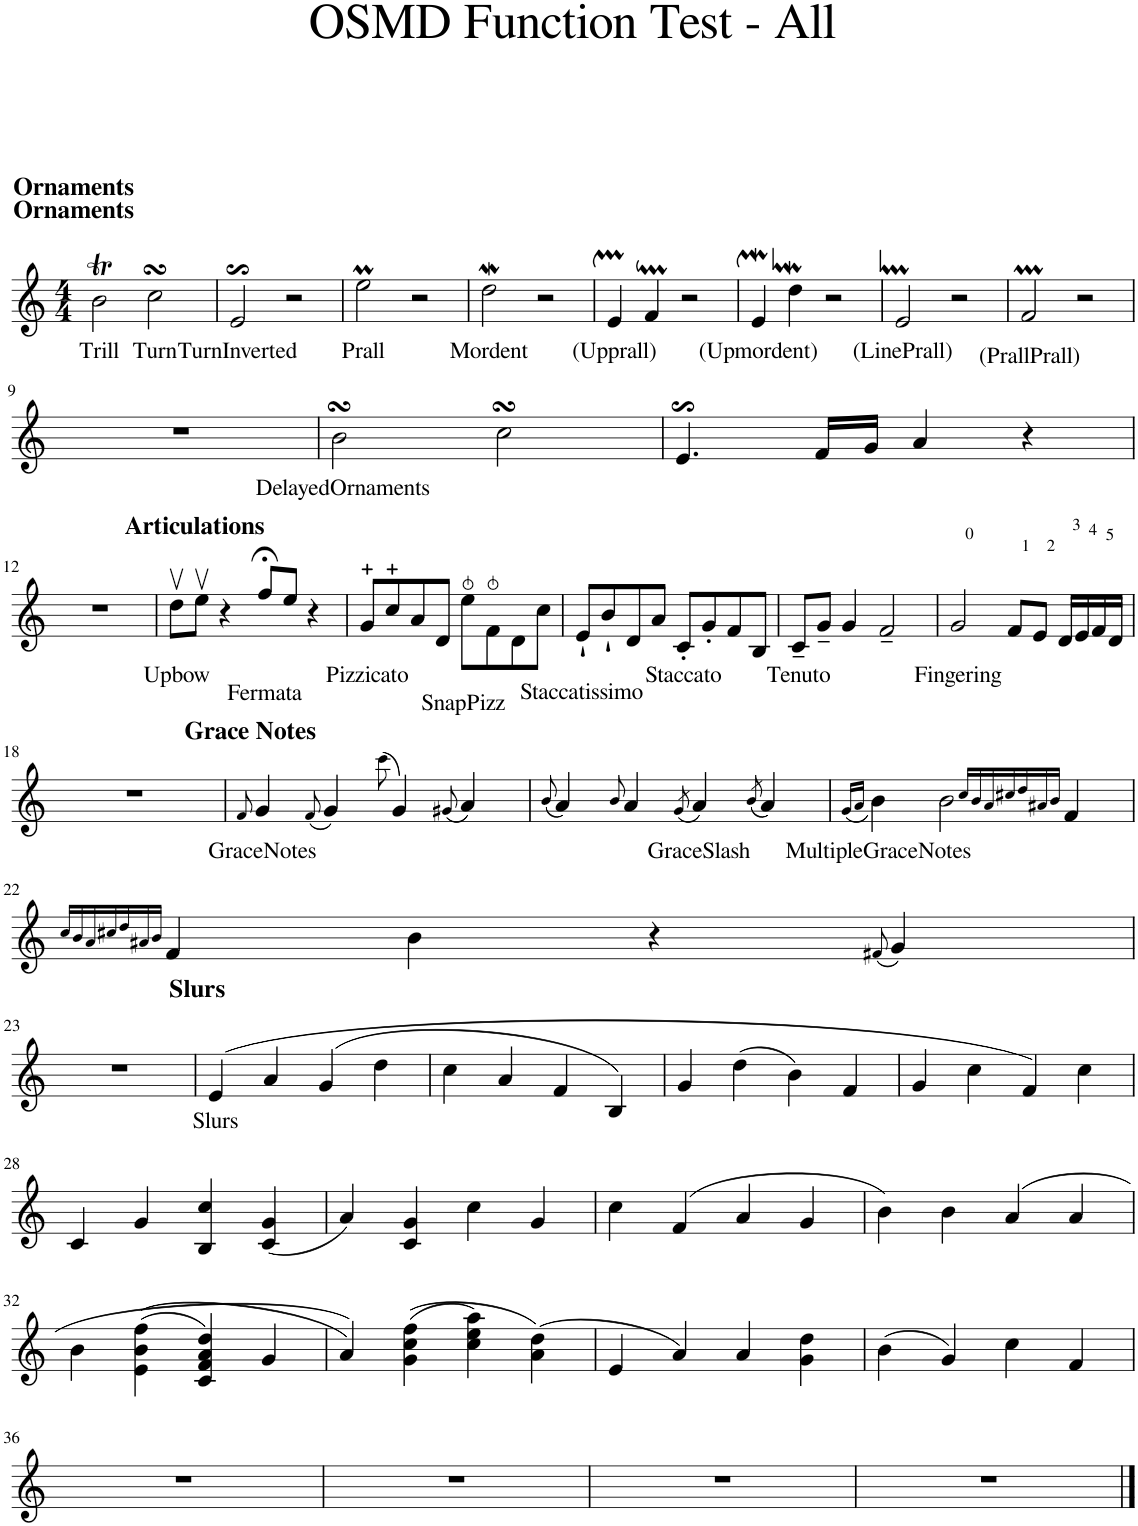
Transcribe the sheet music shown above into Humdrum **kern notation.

**kern	**text
*part1	*part1
*staff1	*staff1
*I"Piano	*
*I'Pno.	*
*clefG2	*
*k[]	*
*M4/4	*
=1	=1
!LO:TX:a:B:t=Ornaments	!
!LO:TX:a:B:t=Ornaments	!
!	!LO:LY:b
2bt\	Trill
!	!LO:LY:b
2ccsSSs\	Turn
=2	=2
!	!LO:LY:b
2es$sS/	TurnInverted
2r	.
=3	=3
!	!LO:LY:b
2eem\	Prall
2r	.
=4	=4
!	!LO:LY:b
2ddW\	Mordent
2r	.
=5	=5
!	!LO:LY:b
4em/	(Upprall)
4fM/	.
2r	.
=6	=6
!	!LO:LY:b
4eW/	(Upmordent)
4ddW\	.
2r	.
=7	=7
!	!LO:LY:b
2em/	(LinePrall)
2r	.
=8	=8
!	!LO:LY:b
2fM/	(PrallPrall)
2r	.
!!LO:LB:g=z
=9	=9
1r	.
=10	=10
!	!LO:LY:b
2bsSsS\	DelayedOrnaments
2ccsSSs\	.
=11	=11
4.es$sS/	.
16f/LL	.
16g/JJ	.
4a/	.
4r	.
!!LO:LB:g=z
=12	=12
1r	.
=13	=13
!LO:TX:a:B:t=Articulations	!
!	!LO:LY:b
8ddv\L	Upbow
8eev\J	.
4r	.
!	!LO:LY:b
8ff;</L	Fermata
8ee/J	.
4r	.
=14	=14
!	!LO:LY:b
8g/L	Pizzicato
8cc/	.
8a/	.
8d/J	.
!	!LO:LY:b
8ee\L	SnapPizz
8f\	.
8d\	.
8cc\J	.
=15	=15
!	!LO:LY:b
8e`/L	Staccatissimo
8b`/	.
8d/	.
8a/J	.
!	!LO:LY:b
8c'/L	Staccato
8g'/	.
8f/	.
8B/J	.
=16	=16
!	!LO:LY:b
8c~/L	Tenuto
8g~/J	.
4g/	.
2f~/	.
=17	=17
!	!LO:LY:b
2g/	Fingering
8f/L	.
8e/J	.
16d/LL	.
16e/	.
16f/	.
16d/JJ	.
!!LO:LB:g=z
=18	=18
1r	.
=19	=19
8qf/	.
!LO:TX:a:B:t=Grace Notes	!
!	!LO:LY:b
4g/	GraceNotes
(8qf/	.
4g/)	.
(8qccc\	.
4g/)	.
(8qg#X/	.
4a/)	.
=20	=20
(8qb/	.
4a/)	.
8qb/	.
4a/	.
(8qg/	.
!	!LO:LY:b
4a/)	GraceSlash
(8qb/	.
4a/)	.
=21	=21
(16qg/LL	.
16qa/JJ	.
!	!LO:LY:b
4b\)	MultipleGraceNotes
2b\	.
16qcc/LL	.
16qb/	.
16qa/	.
16qcc#X/	.
16qdd/	.
16qa#X/	.
16qb/JJ	.
4f/	.
!!LO:LB:g=z
=22	=22
16qcc/LL	.
16qb/	.
16qa/	.
16qcc#X/	.
16qdd/	.
16qa#X/	.
16qb/JJ	.
4f/	.
4b\	.
4r	.
(8qf#X/	.
4g/)	.
!!LO:LB:g=z
=23	=23
1r	.
=24	=24
!LO:TX:a:B:t=Slurs	!
!	!LO:LY:b
(4e/	Slurs
4a/	.
(4g/	.
4dd\	.
=25	=25
4cc\	.
4a/	.
4f/	.
4B/)	.
=26	=26
4g/	.
(4dd\	.
4b\)	.
4f/	.
=27	=27
4g/	.
4cc\	.
4f/)	.
4cc\	.
!!LO:LB:g=z
=28	=28
4c/	.
4g/	.
4B/ 4cc/	.
(4c/ 4g/	.
=29	=29
4a/)	.
4c/ 4g/	.
4cc\	.
4g/	.
=30	=30
4cc\	.
(4f/	.
4a/	.
4g/	.
=31	=31
4b\)	.
4b\	.
(4a/	.
4a/	.
!!LO:LB:g=z
=32	=32
4b\	.
((4e\ 4b\ 4ff\	.
4c/ 4f/ 4a/ 4dd/)	.
4g/	.
=33	=33
4a/))	.
((4g\ 4cc\ 4ff\	.
4cc\ 4ee\ 4aa\)	.
(4a\ 4dd\)	.
=34	=34
4e/	.
4a/)	.
4a/	.
4g\ 4dd\	.
=35	=35
(4b\	.
4g/)	.
4cc\	.
4f/	.
!!LO:LB:g=z
=36	=36
1r	.
=37	=37
1r	.
=38	=38
1r	.
=39	=39
1r	.
==	==
*-	*-
